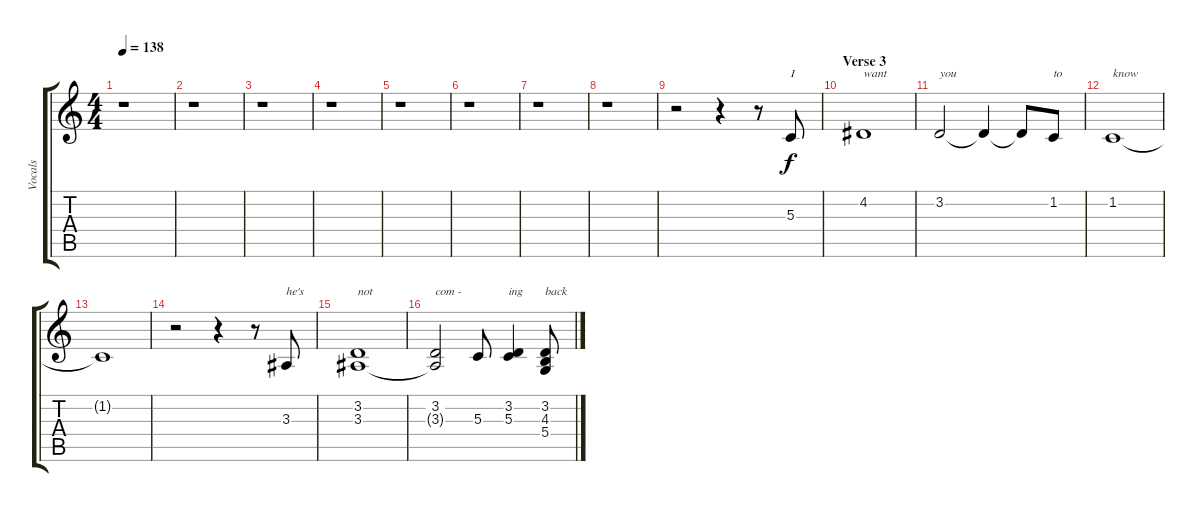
\track ("Vocals" "Vocals") {instrument brightacousticpiano}
\staff {score tabs}
\tuning (E4 B3 G3 D3 A2 E2) {hide}
\ts (4 4)
\tempo 138
\clef g2
\ks c
r.1{dy f} |
r.1 |
r.1 |
r.1 |
r.1 |
r.1 |
r.1 |
r.1 |
r.2 r.4 r.8 5.3.8{txt "I"} |
\section ("" "Verse 3")
4.2.1{txt "want"} |
3.2.2{txt "you"} 3.2{t}.4 3.2{t}.8 1.2.8{txt "to"} |
1.2.1{txt "know"} |
1.2{t}.1 |
r.2 r.4 r.8 3.3.8{txt "he's"} |
(3.2 3.3).1{txt "not"} |
(3.2 3.3{t}).2{txt "com -"} 5.3.8 (3.2 5.3).4{txt "ing"} (3.2 4.3 5.4).8{txt "back"}
